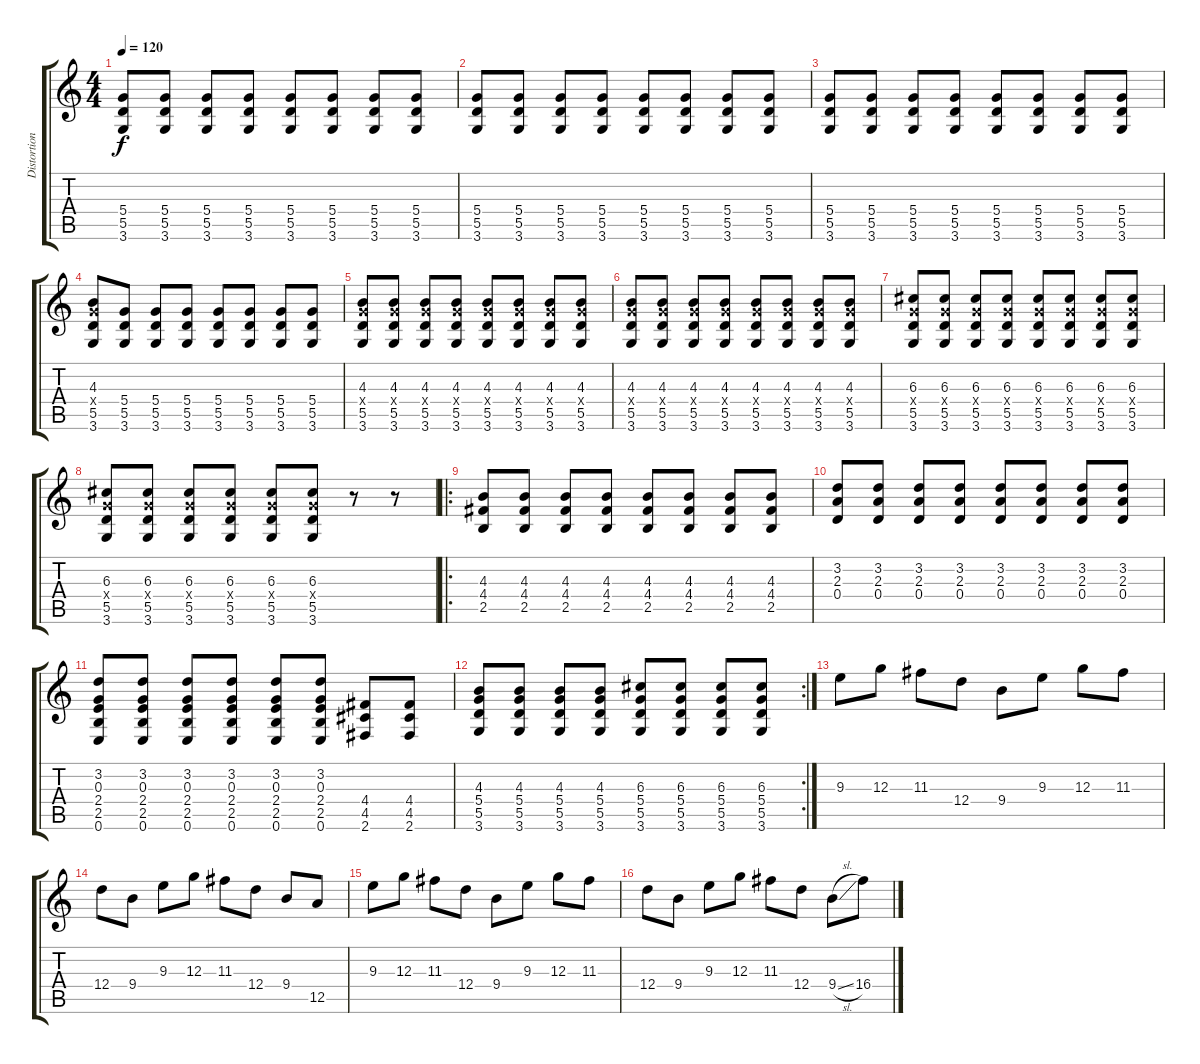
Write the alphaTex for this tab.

\track ("Distortion Guitar" "Distortion") {instrument overdrivenguitar}
\staff {score tabs}
\tuning (E4 B3 G3 D3 A2 E2) {hide}
\ts (4 4)
\tempo 120
\clef g2
\ks c
(5.4 5.5 3.6).8{dy f} (5.4 5.5 3.6).8 (5.4 5.5 3.6).8 (5.4 5.5 3.6).8 (5.4 5.5 3.6).8 (5.4 5.5 3.6).8 (5.4 5.5 3.6).8 (5.4 5.5 3.6).8 |
(5.4 5.5 3.6).8 (5.4 5.5 3.6).8 (5.4 5.5 3.6).8 (5.4 5.5 3.6).8 (5.4 5.5 3.6).8 (5.4 5.5 3.6).8 (5.4 5.5 3.6).8 (5.4 5.5 3.6).8 |
(5.4 5.5 3.6).8 (5.4 5.5 3.6).8 (5.4 5.5 3.6).8 (5.4 5.5 3.6).8 (5.4 5.5 3.6).8 (5.4 5.5 3.6).8 (5.4 5.5 3.6).8 (5.4 5.5 3.6).8 |
(4.3 5.4{x} 5.5 3.6).8 (5.4 5.5 3.6).8 (5.4 5.5 3.6).8 (5.4 5.5 3.6).8 (5.4 5.5 3.6).8 (5.4 5.5 3.6).8 (5.4 5.5 3.6).8 (5.4 5.5 3.6).8 |
(4.3 5.4{x} 5.5 3.6).8 (4.3 5.4{x} 5.5 3.6).8 (4.3 5.4{x} 5.5 3.6).8 (4.3 5.4{x} 5.5 3.6).8 (4.3 5.4{x} 5.5 3.6).8 (4.3 5.4{x} 5.5 3.6).8 (4.3 5.4{x} 5.5 3.6).8 (4.3 5.4{x} 5.5 3.6).8 |
(4.3 5.4{x} 5.5 3.6).8 (4.3 5.4{x} 5.5 3.6).8 (4.3 5.4{x} 5.5 3.6).8 (4.3 5.4{x} 5.5 3.6).8 (4.3 5.4{x} 5.5 3.6).8 (4.3 5.4{x} 5.5 3.6).8 (4.3 5.4{x} 5.5 3.6).8 (4.3 5.4{x} 5.5 3.6).8 |
(6.3 5.4{x} 5.5 3.6).8 (6.3 5.4{x} 5.5 3.6).8 (6.3 5.4{x} 5.5 3.6).8 (6.3 5.4{x} 5.5 3.6).8 (6.3 5.4{x} 5.5 3.6).8 (6.3 5.4{x} 5.5 3.6).8 (6.3 5.4{x} 5.5 3.6).8 (6.3 5.4{x} 5.5 3.6).8 |
(6.3 5.4{x} 5.5 3.6).8 (6.3 5.4{x} 5.5 3.6).8 (6.3 5.4{x} 5.5 3.6).8 (6.3 5.4{x} 5.5 3.6).8 (6.3 5.4{x} 5.5 3.6).8 (6.3 5.4{x} 5.5 3.6).8 r.8 r.8 |
\ro
(4.3 4.4 2.5).8 (4.3 4.4 2.5).8 (4.3 4.4 2.5).8 (4.3 4.4 2.5).8 (4.3 4.4 2.5).8 (4.3 4.4 2.5).8 (4.3 4.4 2.5).8 (4.3 4.4 2.5).8 |
(3.2 2.3 0.4).8 (3.2 2.3 0.4).8 (3.2 2.3 0.4).8 (3.2 2.3 0.4).8 (3.2 2.3 0.4).8 (3.2 2.3 0.4).8 (3.2 2.3 0.4).8 (3.2 2.3 0.4).8 |
(3.2 0.3 2.4 2.5 0.6).8 (3.2 0.3 2.4 2.5 0.6).8 (3.2 0.3 2.4 2.5 0.6).8 (3.2 0.3 2.4 2.5 0.6).8 (3.2 0.3 2.4 2.5 0.6).8 (3.2 0.3 2.4 2.5 0.6).8 (4.4 4.5 2.6).8 (4.4 4.5 2.6).8 |
\rc 2
(4.3 5.4 5.5 3.6).8 (4.3 5.4 5.5 3.6).8 (4.3 5.4 5.5 3.6).8 (4.3 5.4 5.5 3.6).8 (6.3 5.4 5.5 3.6).8 (6.3 5.4 5.5 3.6).8 (6.3 5.4 5.5 3.6).8 (6.3 5.4 5.5 3.6).8 |
9.3.8 12.3.8 11.3.8 12.4.8 9.4.8 9.3.8 12.3.8 11.3.8 |
12.4.8 9.4.8 9.3.8 12.3.8 11.3.8 12.4.8 9.4.8 12.5.8 |
9.3.8 12.3.8 11.3.8 12.4.8 9.4.8 9.3.8 12.3.8 11.3.8 |
12.4.8 9.4.8 9.3.8 12.3.8 11.3.8 12.4.8 9.4{sl}.8 16.4.8
